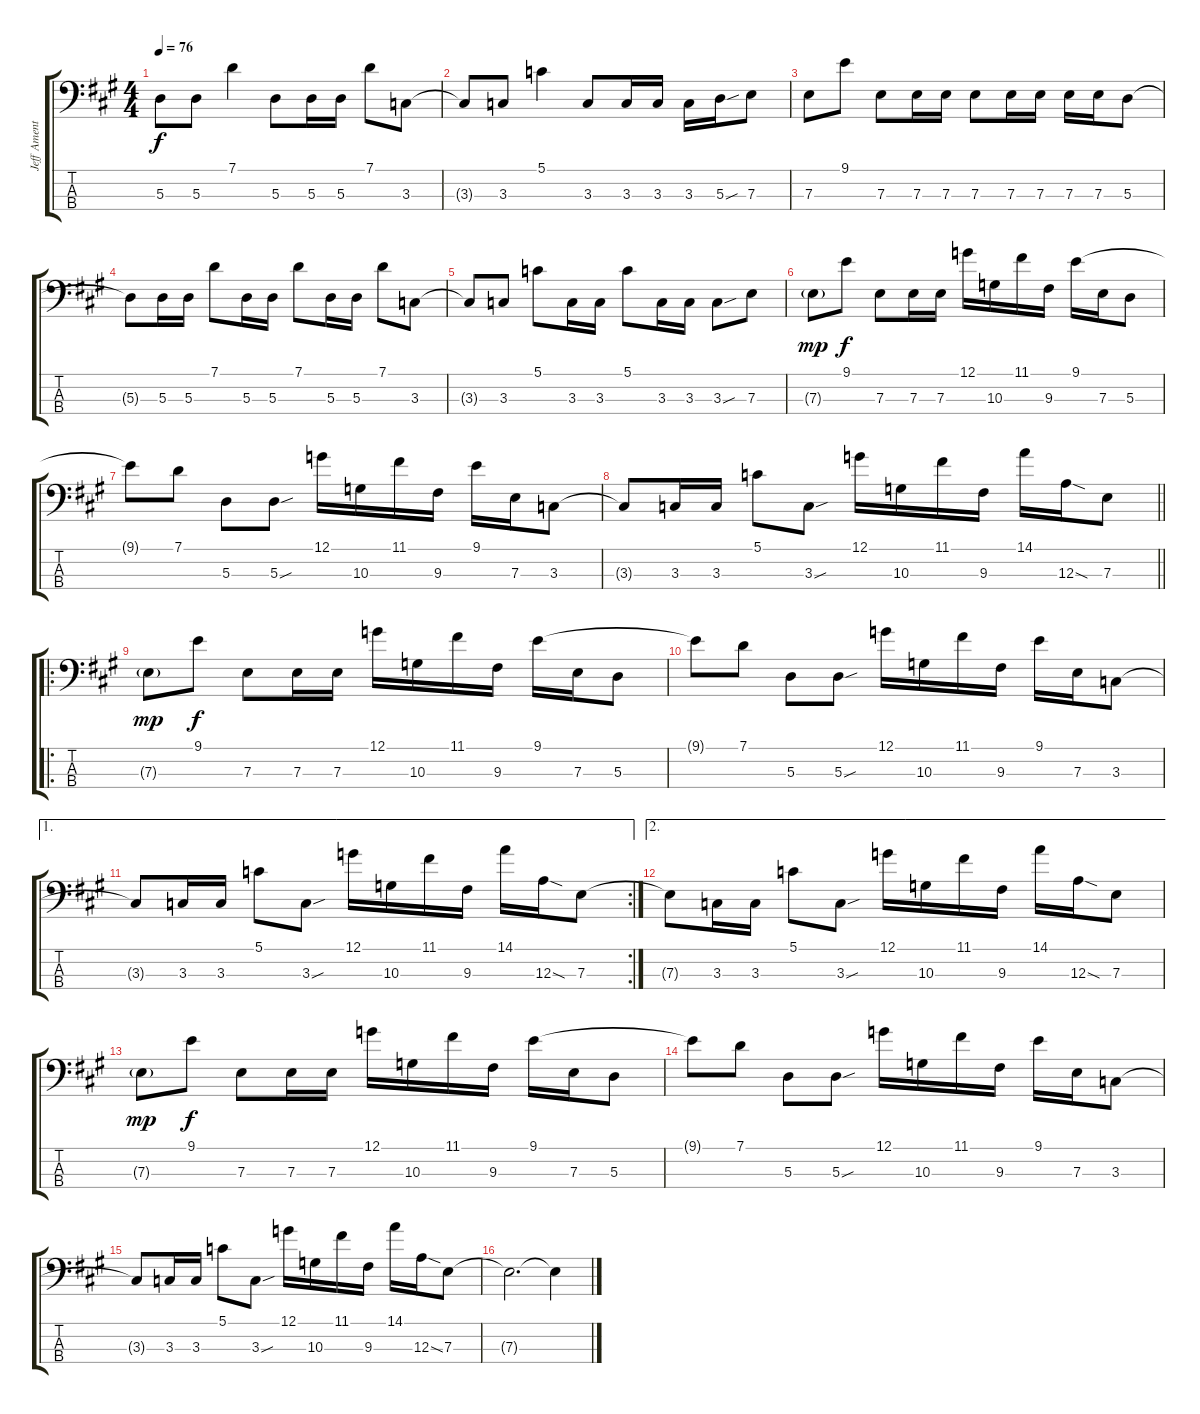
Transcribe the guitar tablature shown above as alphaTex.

\track ("Jeff Ament" "Jeff Ament") {instrument electricbassfinger}
\staff {score tabs}
\tuning (G2 D2 A1 E1) {hide}
\ts (4 4)
\tempo 76
\clef f4
\ks a
5.3{t}.8{dy f} 5.3.8 7.1.4 5.3.8 5.3.16 5.3.16 7.1.8 3.3.8 |
3.3{t}.8 3.3.8 5.1.4 3.3.8 3.3.16 3.3.16 3.3.16 5.3{sou}.16 7.3.8 |
7.3.8 9.1.8 7.3.8 7.3.16 7.3.16 7.3.8 7.3.16 7.3.16 7.3.16 7.3.16 5.3.8 |
5.3{t}.8 5.3.16 5.3.16 7.1.8 5.3.16 5.3.16 7.1.8 5.3.16 5.3.16 7.1.8 3.3.8 |
3.3{t}.8 3.3.8 5.1.8 3.3.16 3.3.16 5.1.8 3.3.16 3.3.16 3.3{sou}.8 7.3.8 |
7.3{g}.8{dy mp} 9.1.8{dy f} 7.3.8 7.3.16 7.3.16 12.1.16 10.3.16 11.1.16 9.3.16 9.1.16 7.3.16 5.3.8 |
9.1{t}.8 7.1.8 5.3.8 5.3{sou}.8 12.1.16 10.3.16 11.1.16 9.3.16 9.1.16 7.3.16 3.3.8 |
\barLineRight lightlight
3.3{t}.8 3.3.16 3.3.16 5.1.8 3.3{sou}.8 12.1.16 10.3.16 11.1.16 9.3.16 14.1.16 12.3{sod}.16 7.3.8 |
\ro
7.3{g}.8{dy mp} 9.1.8{dy f} 7.3.8 7.3.16 7.3.16 12.1.16 10.3.16 11.1.16 9.3.16 9.1.16 7.3.16 5.3.8 |
9.1{t}.8 7.1.8 5.3.8 5.3{sou}.8 12.1.16 10.3.16 11.1.16 9.3.16 9.1.16 7.3.16 3.3.8 |
\ae 1
\rc 2
3.3{t}.8 3.3.16 3.3.16 5.1.8 3.3{sou}.8 12.1.16 10.3.16 11.1.16 9.3.16 14.1.16 12.3{sod}.16 7.3.8 |
\ae 2
7.3{t}.8 3.3.16 3.3.16 5.1.8 3.3{sou}.8 12.1.16 10.3.16 11.1.16 9.3.16 14.1.16 12.3{sod}.16 7.3.8 |
7.3{g}.8{dy mp} 9.1.8{dy f} 7.3.8 7.3.16 7.3.16 12.1.16 10.3.16 11.1.16 9.3.16 9.1.16 7.3.16 5.3.8 |
9.1{t}.8 7.1.8 5.3.8 5.3{sou}.8 12.1.16 10.3.16 11.1.16 9.3.16 9.1.16 7.3.16 3.3.8 |
3.3{t}.8 3.3.16 3.3.16 5.1.8 3.3{sou}.8 12.1.16 10.3.16 11.1.16 9.3.16 14.1.16 12.3{sod}.16 7.3.8 |
7.3{t}.2{d} 7.3{t}.4
